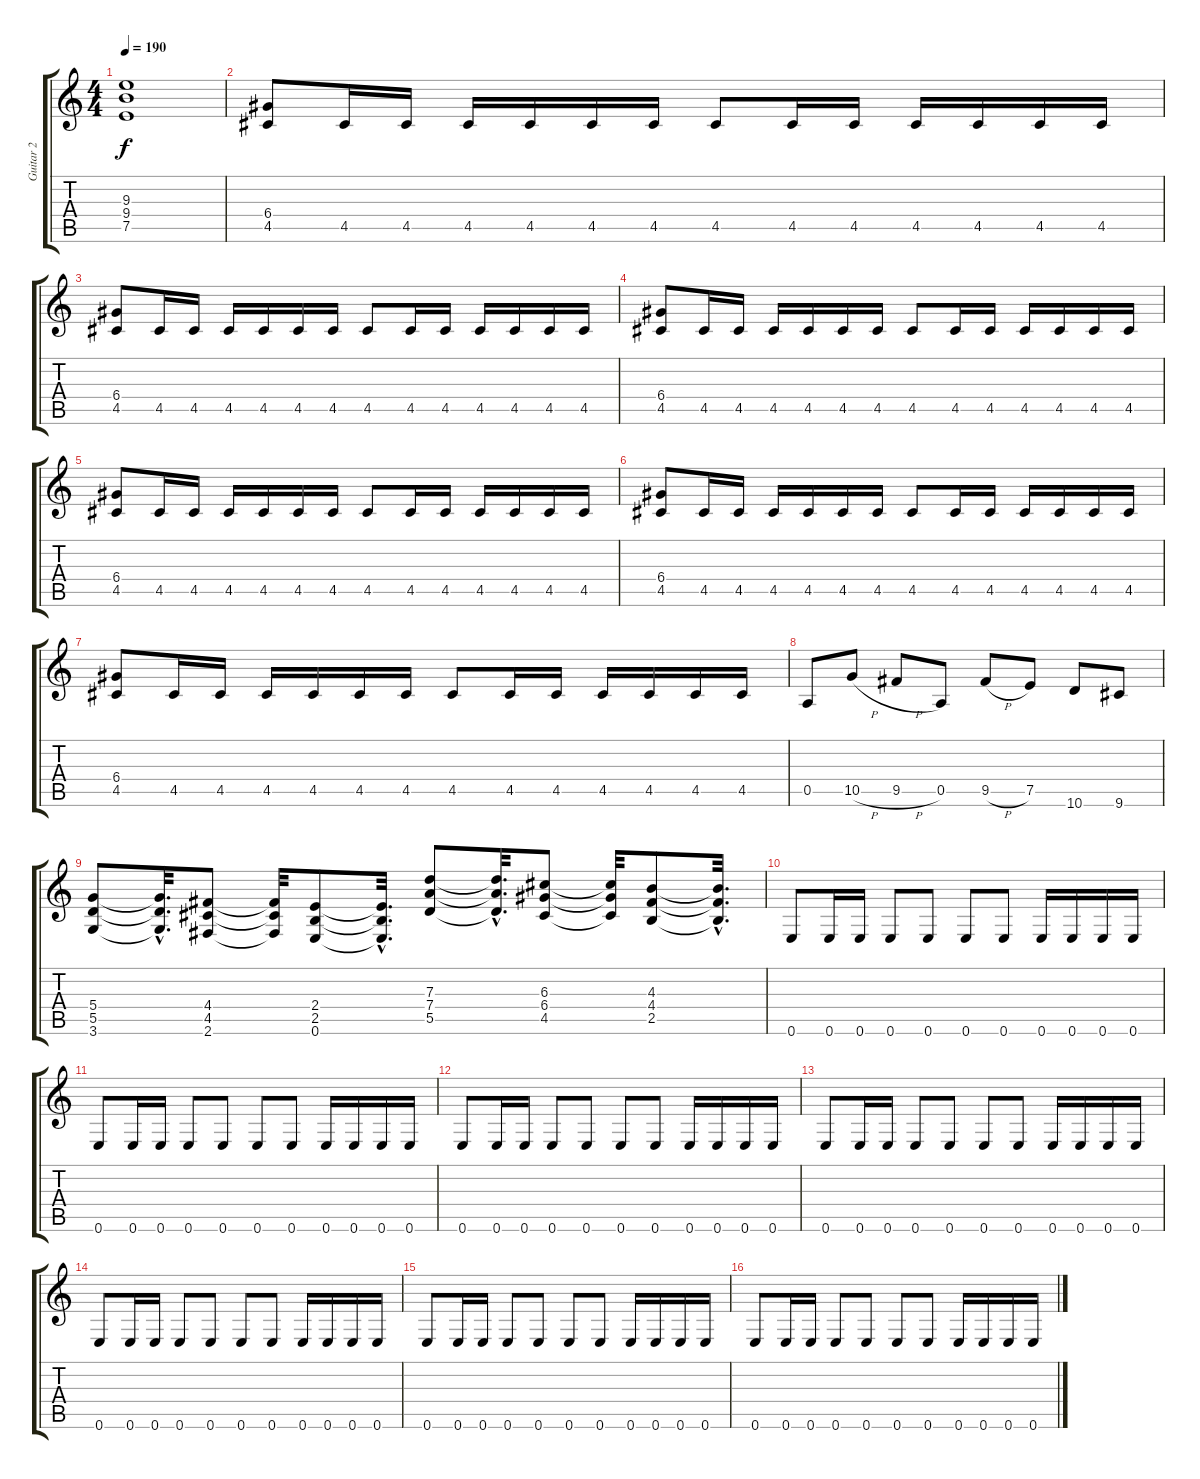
\track ("Guitar 2" "Guitar 2") {instrument distortionguitar}
\staff {score tabs}
\tuning (E4 B3 G3 D3 A2 E2) {hide}
\ts (4 4)
\tempo 190
\clef g2
\ks c
(9.3{t} 9.4{t} 7.5{t}).1{dy f} |
(6.4 4.5).8 4.5.16 4.5.16 4.5.16 4.5.16 4.5.16 4.5.16 4.5.8 4.5.16 4.5.16 4.5.16 4.5.16 4.5.16 4.5.16 |
(6.4 4.5).8 4.5.16 4.5.16 4.5.16 4.5.16 4.5.16 4.5.16 4.5.8 4.5.16 4.5.16 4.5.16 4.5.16 4.5.16 4.5.16 |
(6.4 4.5).8 4.5.16 4.5.16 4.5.16 4.5.16 4.5.16 4.5.16 4.5.8 4.5.16 4.5.16 4.5.16 4.5.16 4.5.16 4.5.16 |
(6.4 4.5).8 4.5.16 4.5.16 4.5.16 4.5.16 4.5.16 4.5.16 4.5.8 4.5.16 4.5.16 4.5.16 4.5.16 4.5.16 4.5.16 |
(6.4 4.5).8 4.5.16 4.5.16 4.5.16 4.5.16 4.5.16 4.5.16 4.5.8 4.5.16 4.5.16 4.5.16 4.5.16 4.5.16 4.5.16 |
(6.4 4.5).8 4.5.16 4.5.16 4.5.16 4.5.16 4.5.16 4.5.16 4.5.8 4.5.16 4.5.16 4.5.16 4.5.16 4.5.16 4.5.16 |
0.5.8 10.5{h}.8 9.5{h}.8 0.5.8 9.5{h}.8 7.5.8 10.6.8 9.6.8 |
(5.4 5.5 3.6).8 (5.4{hac t} 5.5{hac t} 3.6{hac t}).32{d} (4.4 4.5 2.6).8 (4.4{t} 4.5{t} 2.6{t}).32 (2.4 2.5 0.6).8 (2.4{hac t} 2.5{hac t} 0.6{hac t}).32{d} (7.3 7.4 5.5).8 (7.3{hac t} 7.4{hac t} 5.5{hac t}).32{d} (6.3 6.4 4.5).8 (6.3{t} 6.4{t} 4.5{t}).32 (4.3 4.4 2.5).8 (4.3{hac t} 4.4{hac t} 2.5{hac t}).32{d} |
0.6.8 0.6.16 0.6.16 0.6.8 0.6.8 0.6.8 0.6.8 0.6.16 0.6.16 0.6.16 0.6.16 |
0.6.8 0.6.16 0.6.16 0.6.8 0.6.8 0.6.8 0.6.8 0.6.16 0.6.16 0.6.16 0.6.16 |
0.6.8 0.6.16 0.6.16 0.6.8 0.6.8 0.6.8 0.6.8 0.6.16 0.6.16 0.6.16 0.6.16 |
0.6.8 0.6.16 0.6.16 0.6.8 0.6.8 0.6.8 0.6.8 0.6.16 0.6.16 0.6.16 0.6.16 |
0.6.8 0.6.16 0.6.16 0.6.8 0.6.8 0.6.8 0.6.8 0.6.16 0.6.16 0.6.16 0.6.16 |
0.6.8 0.6.16 0.6.16 0.6.8 0.6.8 0.6.8 0.6.8 0.6.16 0.6.16 0.6.16 0.6.16 |
0.6.8 0.6.16 0.6.16 0.6.8 0.6.8 0.6.8 0.6.8 0.6.16 0.6.16 0.6.16 0.6.16
